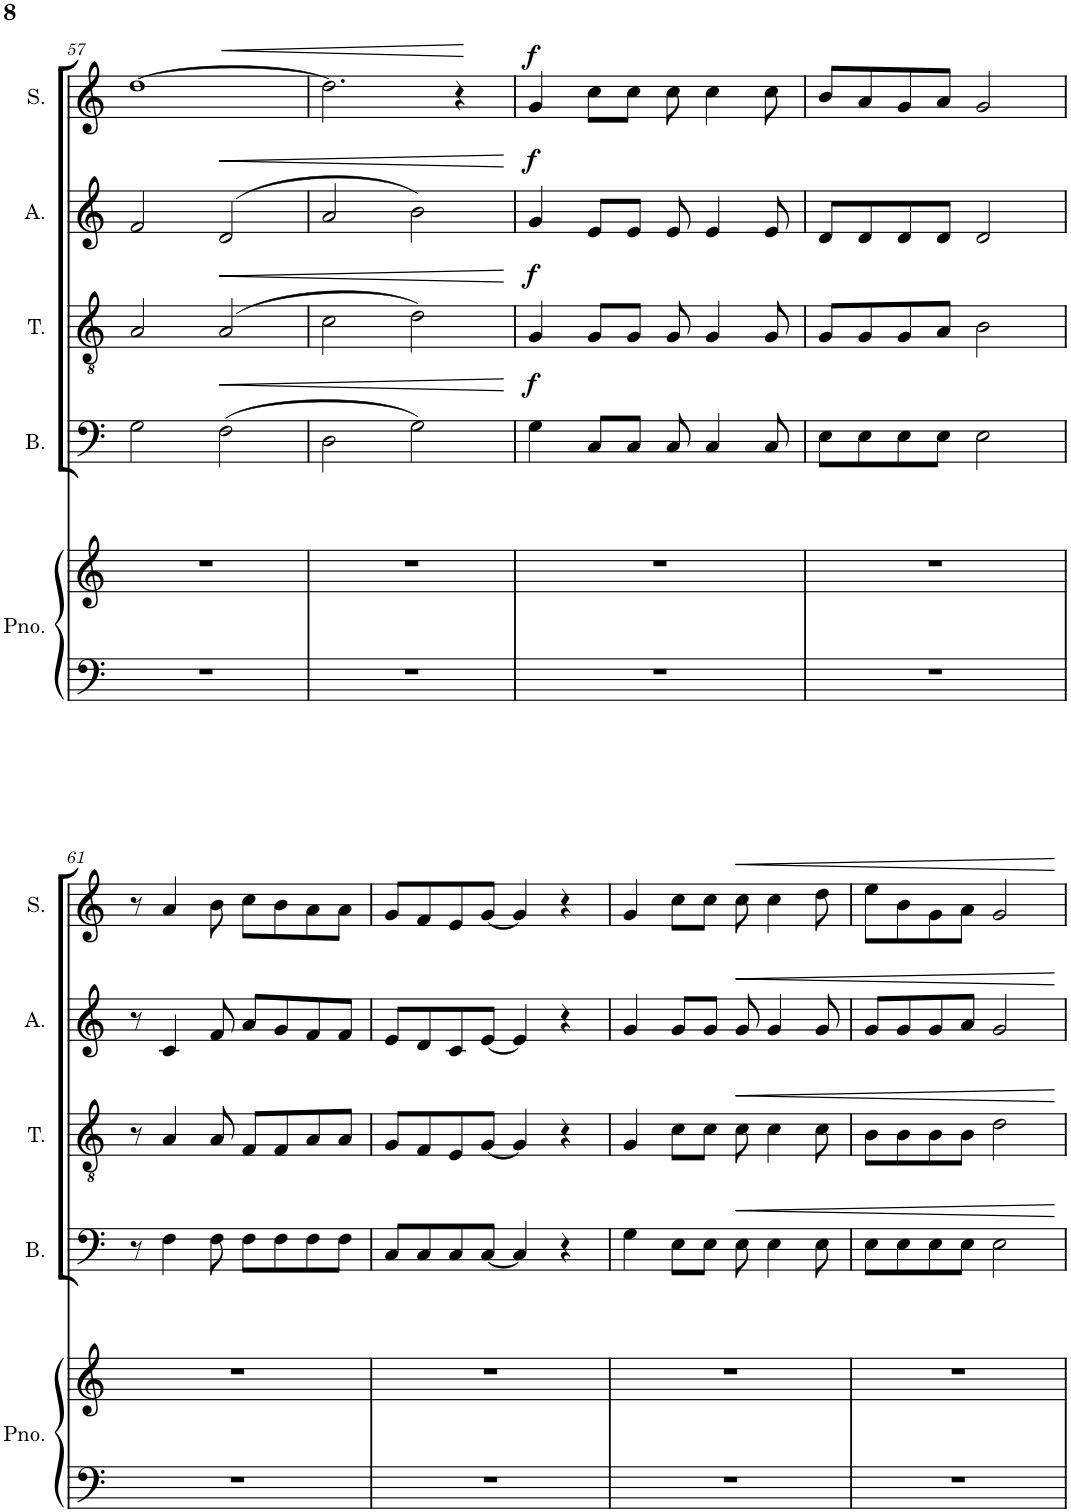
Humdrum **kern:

**kern	**kern	**kern	**dynam	**kern	**dynam	**kern	**dynam	**kern	**dynam
*part5	*part5	*part4	*part4	*part3	*part3	*part2	*part2	*part1	*part1
*staff6	*staff5	*staff4	*staff4	*staff3	*staff3	*staff2	*staff2	*staff1	*staff1
*I"Piano	*	*I"Bass	*	*I"Tenor	*	*I"Alto	*	*I"Soprano	*
*I'Pno.	*	*I'B.	*	*I'T.	*	*I'A.	*	*I'S.	*
!!LO:PB:g=z
*clefF4	*clefG2	*clefF4	*	*clefGv2	*	*clefG2	*	*clefG2	*
*k[]	*k[]	*k[]	*	*k[]	*	*k[]	*	*k[]	*
*M4/4	*M4/4	*M4/4	*	*M4/4	*	*M4/4	*	*M4/4	*
=57	=57	=57	=57	=57	=57	=57	=57	=57	=57
1r	1r	2G\	.	2A/	.	2f/	.	[1dd	.
!	!	!	!LO:HP:b	!	!LO:HP:b	!	!LO:HP:b	!	!
.	.	(2F\	<	(2A/	<	(2d/	<	.	.
=58	=58	=58	=58	=58	=58	=58	=58	=58	=58
!	!	!	!	!	!	!	!	!	!LO:HP:b
1r	1r	2D\	.	2c\	.	2a/	.	2.dd\]	<
.	.	2G\)	.	2d\)	.	2b\)	.	.	.
.	.	.	.	.	.	.	.	4r	.
=59	=59	=59	=59	=59	=59	=59	=59	=59	=59
!	!	!	!LO:DY:a	!	!LO:DY:a	!	!LO:DY:a	!	!LO:DY:a
1r	1r	4G\	f	4G/	f	4g/	f	4g/	f
.	.	8C/L	.	8G/L	.	8e/L	.	8cc\L	.
.	.	8C/J	.	8G/J	.	8e/J	.	8cc\J	.
.	.	8C/	.	8G/	.	8e/	.	8cc\	.
.	.	4C/	.	4G/	.	4e/	.	4cc\	.
.	.	8C/	.	8G/	.	8e/	.	8cc\	.
=60	=60	=60	=60	=60	=60	=60	=60	=60	=60
1r	1r	8E\L	.	8G/L	.	8d/L	.	8b/L	.
.	.	8E\	.	8G/	.	8d/	.	8a/	.
.	.	8E\	.	8G/	.	8d/	.	8g/	.
.	.	8E\J	.	8A/J	.	8d/J	.	8a/J	.
.	.	2E\	.	2B\	.	2d/	.	2g/	.
!!LO:LB:g=z
=61	=61	=61	=61	=61	=61	=61	=61	=61	=61
1r	1r	8r	.	8r	.	8r	.	8r	.
.	.	4F\	.	4A/	.	4c/	.	4a/	.
.	.	8F\	.	8A/	.	8f/	.	8b\	.
.	.	8F\L	.	8F/L	.	8a/L	.	8cc\L	.
.	.	8F\	.	8F/	.	8g/	.	8b\	.
.	.	8F\	.	8A/	.	8f/	.	8a\	.
.	.	8F\J	.	8A/J	.	8f/J	.	8a\J	.
=62	=62	=62	=62	=62	=62	=62	=62	=62	=62
1r	1r	8C/L	.	8G/L	.	8e/L	.	8g/L	.
.	.	8C/	.	8F/	.	8d/	.	8f/	.
.	.	8C/	.	8E/	.	8c/	.	8e/	.
.	.	[8C/J	.	[8G/J	.	[8e/J	.	[8g/J	.
.	.	4C/]	.	4G/]	.	4e/]	.	4g/]	.
.	.	4r	.	4r	.	4r	.	4r	.
=63	=63	=63	=63	=63	=63	=63	=63	=63	=63
1r	1r	4G\	.	4G/	.	4g/	.	4g/	.
.	.	8E\L	.	8c\L	.	8g/L	.	8cc\L	.
.	.	8E\J	.	8c\J	.	8g/J	.	8cc\J	.
.	.	8E\	.	8c\	.	8g/	.	8cc\	.
.	.	4E\	.	4c\	.	4g/	.	4cc\	.
.	.	8E\	.	8c\	.	8g/	.	8dd\	.
=64	=64	=64	=64	=64	=64	=64	=64	=64	=64
1r	1r	8E\L	.	8B\L	.	8g/L	.	8ee\L	.
.	.	8E\	.	8B\	.	8g/	.	8b\	.
.	.	8E\	.	8B\	.	8g/	.	8g\	.
.	.	8E\J	.	8B\J	.	8a/J	.	8a\J	.
.	.	2E\	.	2d\	.	2g/	.	2g/	.
.	.	.	[	.	[	.	[	.	[
=	=	=	=	=	=	=	=	=	=
*-	*-	*-	*-	*-	*-	*-	*-	*-	*-
